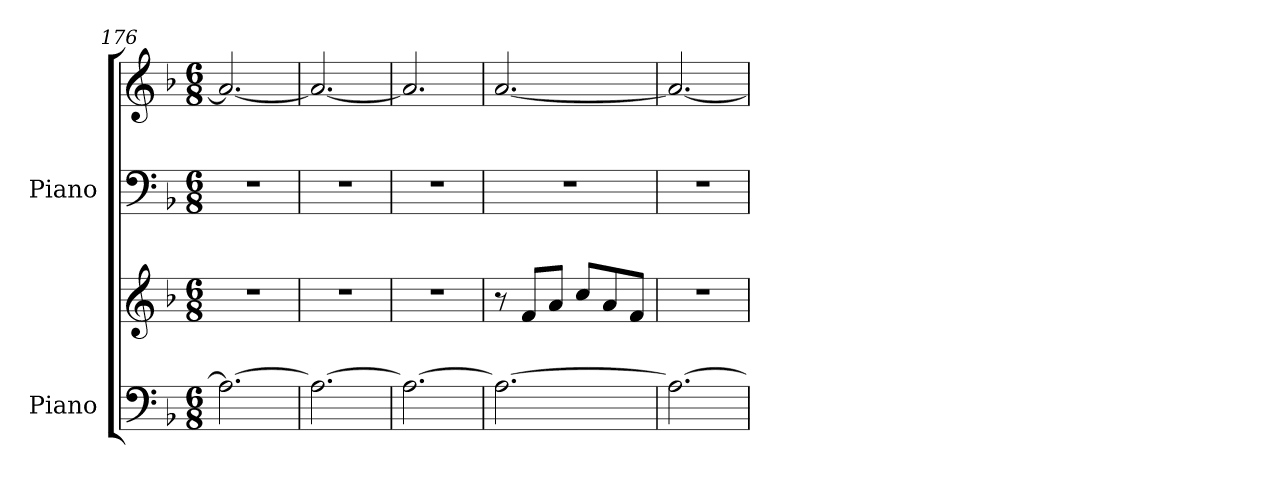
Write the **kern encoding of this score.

**kern	**kern	**kern	**kern
*part2	*part2	*part1	*part1
*staff4	*staff3	*staff2	*staff1
*I"Piano	*	*I"Piano	*
*I'Pno.	*	*I'Pno.	*
*clefF4	*clefG2	*clefF4	*clefG2
*k[b-]	*k[b-]	*k[b-]	*k[b-]
*M6/8	*M6/8	*M6/8	*M6/8
=176	=176	=176	=176
2.A\_	2.r	2.r	2.a/_
=177	=177	=177	=177
2.A\_	2.r	2.r	2.a/_
=178	=178	=178	=178
2.A\_	2.r	2.r	2.a/]
=179	=179	=179	=179
2.A\_	8r	2.r	[2.a/
.	8f/L	.	.
.	8a/J	.	.
.	8cc/L	.	.
.	8a/	.	.
.	8f/J	.	.
=180	=180	=180	=180
2.A\_	2.r	2.r	2.a/_
=	=	=	=
*-	*-	*-	*-
